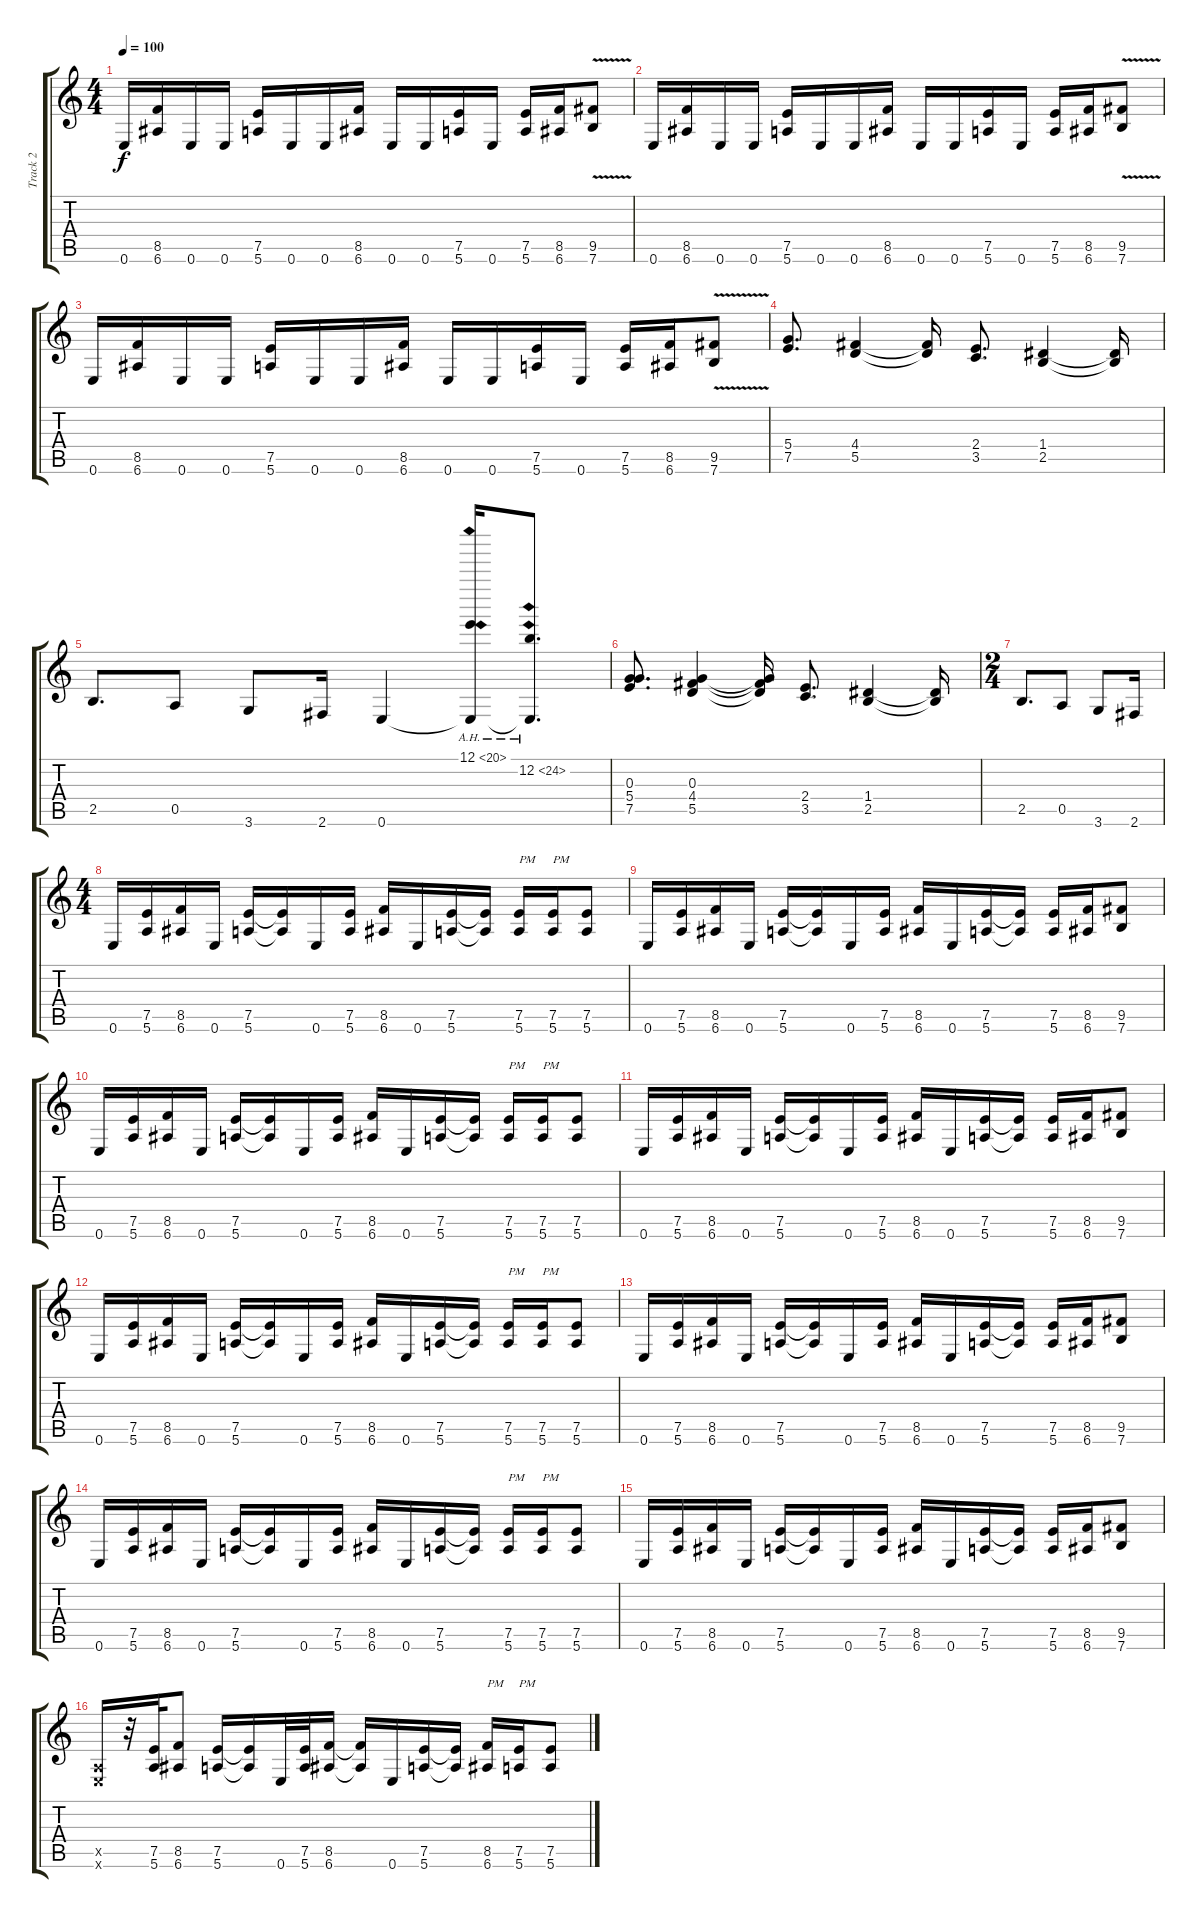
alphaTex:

\track ("Track 2" "Track 2") {instrument overdrivenguitar}
\staff {score tabs}
\tuning (E4 B3 G3 D3 A2 E2) {hide}
\ts (4 4)
\tempo 100
\clef g2
\ks c
0.6.16{dy f} (8.5 6.6).16 0.6.16 0.6.16 (7.5 5.6).16 0.6.16 0.6.16 (8.5 6.6).16 0.6.16 0.6.16 (7.5 5.6).16 0.6.16 (7.5 5.6).16 (8.5 6.6).16 (9.5{v} 7.6{v}).8 |
0.6.16 (8.5 6.6).16 0.6.16 0.6.16 (7.5 5.6).16 0.6.16 0.6.16 (8.5 6.6).16 0.6.16 0.6.16 (7.5 5.6).16 0.6.16 (7.5 5.6).16 (8.5 6.6).16 (9.5{v} 7.6{v}).8 |
0.6.16 (8.5 6.6).16 0.6.16 0.6.16 (7.5 5.6).16 0.6.16 0.6.16 (8.5 6.6).16 0.6.16 0.6.16 (7.5 5.6).16 0.6.16 (7.5 5.6).16 (8.5 6.6).16 (9.5{v} 7.6{v}).8 |
(5.4 7.5).8{d} (4.4 5.5).4 (4.4{t} 5.5{t}).16 (2.4 3.5).8{d} (1.4 2.5).4 (1.4{t} 2.5{t}).16 |
2.5.8{d} 0.5.8 3.6.8 2.6.16 0.6.4 (12.1{ah 8} 0.6{ah 8 t}).16 (12.2{ah 12} 0.6{ah 8 t}).8{d} |
(0.3 5.4 7.5).8{d} (0.3 4.4 5.5).4 (0.3{t} 4.4{t} 5.5{t}).16 (2.4 3.5).8{d} (1.4 2.5).4 (1.4{t} 2.5{t}).16 |
\ts (2 4)
2.5.8{d} 0.5.8 3.6.8 2.6.16 |
\ts (4 4)
0.6.16 (7.5 5.6).16 (8.5 6.6).16 0.6.16 (7.5 5.6).16 (7.5{t} 5.6{t}).16 0.6.16 (7.5 5.6).16 (8.5 6.6).16 0.6.16 (7.5 5.6).16 (7.5{t} 5.6{t}).16 (7.5 5.6).16{txt "PM"} (7.5 5.6).16{txt "PM"} (7.5 5.6).8 |
0.6.16 (7.5 5.6).16 (8.5 6.6).16 0.6.16 (7.5 5.6).16 (7.5{t} 5.6{t}).16 0.6.16 (7.5 5.6).16 (8.5 6.6).16 0.6.16 (7.5 5.6).16 (7.5{t} 5.6{t}).16 (7.5 5.6).16 (8.5 6.6).16 (9.5 7.6).8 |
0.6.16 (7.5 5.6).16 (8.5 6.6).16 0.6.16 (7.5 5.6).16 (7.5{t} 5.6{t}).16 0.6.16 (7.5 5.6).16 (8.5 6.6).16 0.6.16 (7.5 5.6).16 (7.5{t} 5.6{t}).16 (7.5 5.6).16{txt "PM"} (7.5 5.6).16{txt "PM"} (7.5 5.6).8 |
0.6.16 (7.5 5.6).16 (8.5 6.6).16 0.6.16 (7.5 5.6).16 (7.5{t} 5.6{t}).16 0.6.16 (7.5 5.6).16 (8.5 6.6).16 0.6.16 (7.5 5.6).16 (7.5{t} 5.6{t}).16 (7.5 5.6).16 (8.5 6.6).16 (9.5 7.6).8 |
0.6.16 (7.5 5.6).16 (8.5 6.6).16 0.6.16 (7.5 5.6).16 (7.5{t} 5.6{t}).16 0.6.16 (7.5 5.6).16 (8.5 6.6).16 0.6.16 (7.5 5.6).16 (7.5{t} 5.6{t}).16 (7.5 5.6).16{txt "PM"} (7.5 5.6).16{txt "PM"} (7.5 5.6).8 |
0.6.16 (7.5 5.6).16 (8.5 6.6).16 0.6.16 (7.5 5.6).16 (7.5{t} 5.6{t}).16 0.6.16 (7.5 5.6).16 (8.5 6.6).16 0.6.16 (7.5 5.6).16 (7.5{t} 5.6{t}).16 (7.5 5.6).16 (8.5 6.6).16 (9.5 7.6).8 |
0.6.16 (7.5 5.6).16 (8.5 6.6).16 0.6.16 (7.5 5.6).16 (7.5{t} 5.6{t}).16 0.6.16 (7.5 5.6).16 (8.5 6.6).16 0.6.16 (7.5 5.6).16 (7.5{t} 5.6{t}).16 (7.5 5.6).16{txt "PM"} (7.5 5.6).16{txt "PM"} (7.5 5.6).8 |
0.6.16 (7.5 5.6).16 (8.5 6.6).16 0.6.16 (7.5 5.6).16 (7.5{t} 5.6{t}).16 0.6.16 (7.5 5.6).16 (8.5 6.6).16 0.6.16 (7.5 5.6).16 (7.5{t} 5.6{t}).16 (7.5 5.6).16 (8.5 6.6).16 (9.5 7.6).8 |
(0.5{x} 0.6{x}).16 r.32 (7.5 5.6).32 (8.5 6.6).8 (7.5 5.6).16 (7.5{t} 5.6{t}).16 0.6.32 (7.5 5.6).32 (8.5 6.6).16 (8.5{t} 6.6{t}).16 0.6.16 (7.5 5.6).16 (7.5{t} 5.6{t}).16 (8.5 6.6).16{txt "PM"} (7.5 5.6).16{txt "PM"} (7.5 5.6).8
